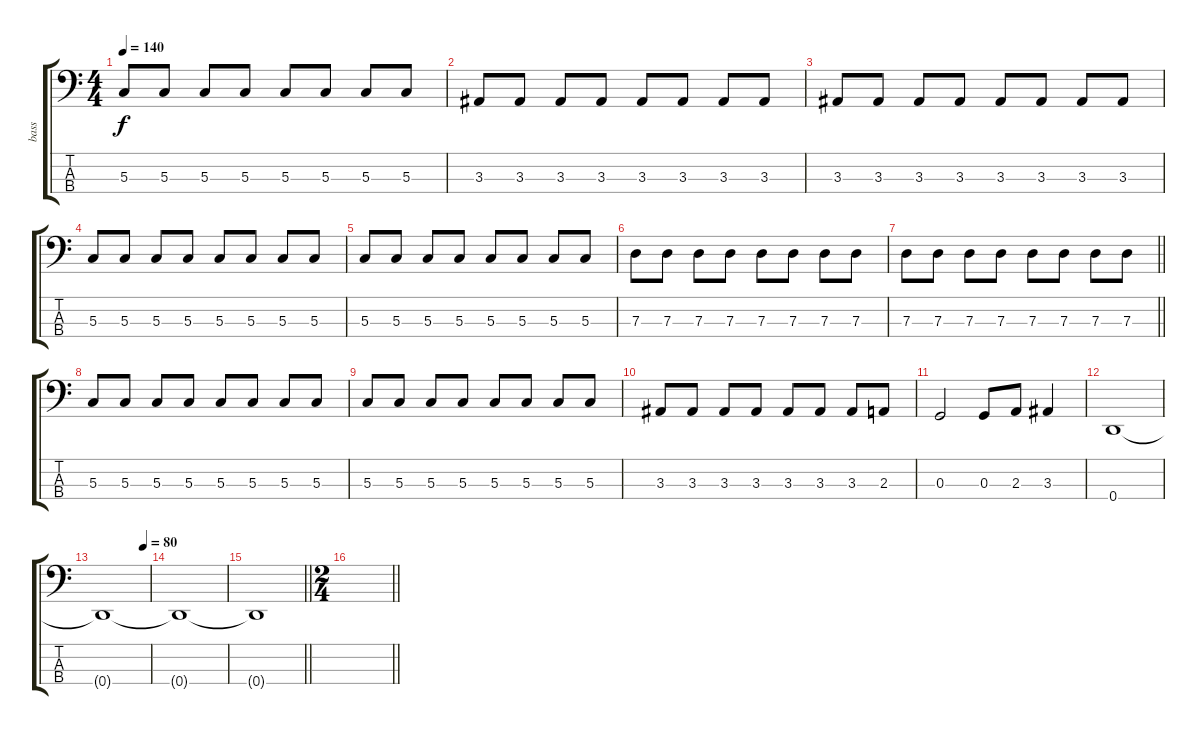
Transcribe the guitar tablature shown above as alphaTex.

\track ("bass" "bass") {instrument electricbassfinger}
\staff {score tabs}
\tuning (F2 C2 G1 D1) {hide}
\ts (4 4)
\tempo 140
\clef f4
\ks c
5.3.8{dy f} 5.3.8 5.3.8 5.3.8 5.3.8 5.3.8 5.3.8 5.3.8 |
3.3.8 3.3.8 3.3.8 3.3.8 3.3.8 3.3.8 3.3.8 3.3.8 |
3.3.8 3.3.8 3.3.8 3.3.8 3.3.8 3.3.8 3.3.8 3.3.8 |
5.3.8 5.3.8 5.3.8 5.3.8 5.3.8 5.3.8 5.3.8 5.3.8 |
5.3.8 5.3.8 5.3.8 5.3.8 5.3.8 5.3.8 5.3.8 5.3.8 |
7.3.8 7.3.8 7.3.8 7.3.8 7.3.8 7.3.8 7.3.8 7.3.8 |
\barLineRight lightlight
7.3.8 7.3.8 7.3.8 7.3.8 7.3.8 7.3.8 7.3.8 7.3.8 |
5.3.8 5.3.8 5.3.8 5.3.8 5.3.8 5.3.8 5.3.8 5.3.8 |
5.3.8 5.3.8 5.3.8 5.3.8 5.3.8 5.3.8 5.3.8 5.3.8 |
3.3.8 3.3.8 3.3.8 3.3.8 3.3.8 3.3.8 3.3.8 2.3.8 |
0.3.2 0.3.8 2.3.8 3.3.4 |
0.4.1 |
\tempo (80 0.875)
0.4{t}.1 |
0.4{t}.1 |
\barLineRight lightlight
0.4{t}.1 |
\ts (2 4)
\barLineRight lightlight
